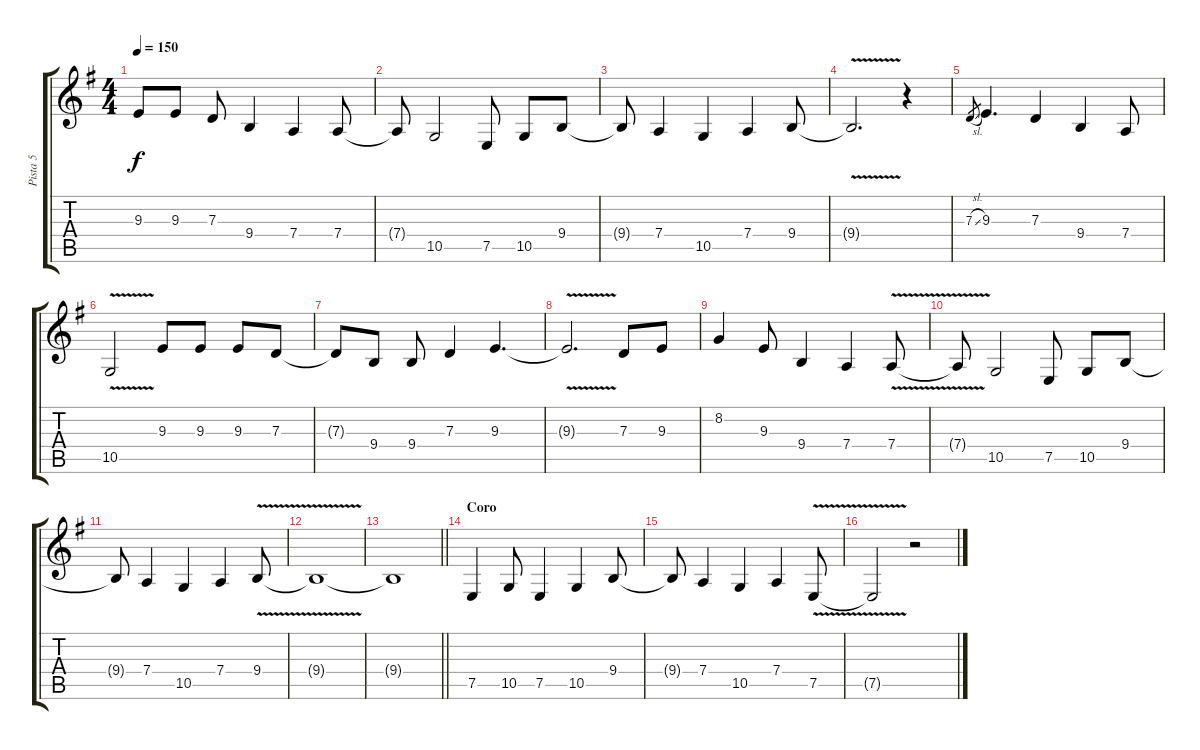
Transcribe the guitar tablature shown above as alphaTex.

\track ("Pista 5" "Pista 5") {instrument oboe}
\staff {score tabs}
\tuning (E4 B3 G3 D3 A2 E2) {hide}
\ts (4 4)
\tempo 150
\clef g2
\ks g
9.3.8{dy f} 9.3.8 7.3.8 9.4.4 7.4.4 7.4.8 |
7.4{t}.8 10.5.2 7.5.8 10.5.8 9.4.8 |
9.4{t}.8 7.4.4 10.5.4 7.4.4 9.4.8 |
9.4{v t}.2{d} r.4 |
7.3{sl}.8{gr} 9.3.4{d} 7.3.4 9.4.4 7.4.8 |
10.5{v}.2 9.3.8 9.3.8 9.3.8 7.3.8 |
7.3{t}.8 9.4.8 9.4.8 7.3.4 9.3.4{d} |
9.3{v t}.2{d} 7.3.8 9.3.8 |
8.2.4 9.3.8 9.4.4 7.4.4 7.4{v}.8 |
7.4{t}.8 10.5.2 7.5.8 10.5.8 9.4.8 |
9.4{t}.8 7.4.4 10.5.4 7.4.4 9.4{v}.8 |
9.4{t}.1 |
\barLineRight lightlight
9.4{t}.1 |
\section ("" "Coro")
7.5.4 10.5.8 7.5.4 10.5.4 9.4.8 |
9.4{t}.8 7.4.4 10.5.4 7.4.4 7.5{v}.8 |
7.5{v t}.2 r.2
